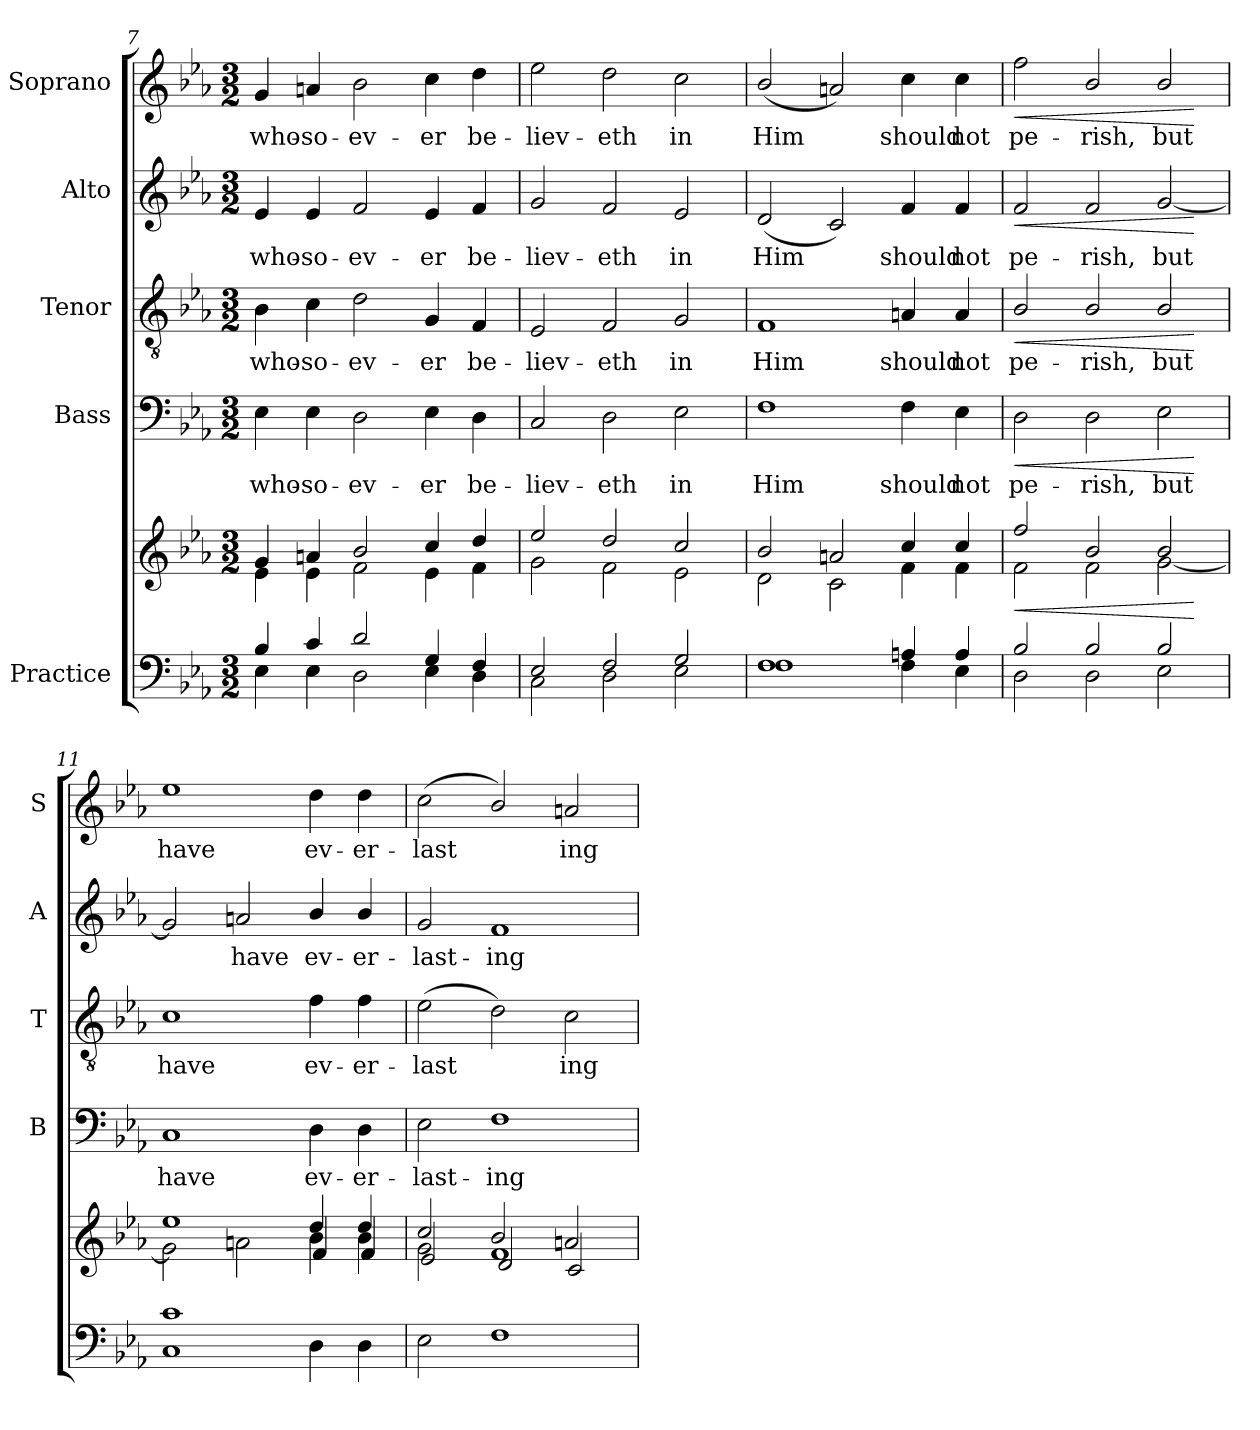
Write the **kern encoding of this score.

**kern	**kern	**dynam	**kern	**text	**dynam	**kern	**text	**dynam	**kern	**text	**dynam	**kern	**text	**dynam
*part5	*part5	*part5	*part4	*part4	*part4	*part3	*part3	*part3	*part2	*part2	*part2	*part1	*part1	*part1
*staff6	*staff5	*staff5/6	*staff4	*staff4	*staff4	*staff3	*staff3	*staff3	*staff2	*staff2	*staff2	*staff1	*staff1	*staff1
*I"Practice	*	*	*I"Bass	*	*	*I"Tenor	*	*	*I"Alto	*	*	*I"Soprano	*	*
*	*	*	*I'B	*	*	*I'T	*	*	*I'A	*	*	*I'S	*	*
*clefF4	*clefG2	*	*clefF4	*	*	*clefGv2	*	*	*clefG2	*	*	*clefG2	*	*
*k[b-e-a-]	*k[b-e-a-]	*	*k[b-e-a-]	*	*	*k[b-e-a-]	*	*	*k[b-e-a-]	*	*	*k[b-e-a-]	*	*
*E-:	*E-:	*	*E-:	*	*	*E-:	*	*	*E-:	*	*	*E-:	*	*
*M3/2	*M3/2	*	*M3/2	*	*	*M3/2	*	*	*M3/2	*	*	*M3/2	*	*
=7	=7	=7	=7	=7	=7	=7	=7	=7	=7	=7	=7	=7	=7	=7
*^	*^	*	*	*	*	*	*	*	*	*	*	*	*	*
!	!	!	!	!	!	!LO:LY:b	!	!	!LO:LY:b	!	!	!LO:LY:b	!	!	!LO:LY:b	!
4B-/	4E-\	4g/	4e-\	.	4E-\	who-	.	4B-\	who-	.	4e-/	who-	.	4g/	who-	.
!	!	!	!	!	!	!LO:LY:b	!	!	!LO:LY:b	!	!	!LO:LY:b	!	!	!LO:LY:b	!
4c/	4E-\	4an/	4e-\	.	4E-\	-so-	.	4c\	-so-	.	4e-/	-so-	.	4an/	-so-	.
!	!	!	!	!	!	!LO:LY:b	!	!	!LO:LY:b	!	!	!LO:LY:b	!	!	!LO:LY:b	!
2d/	2D\	2b-/	2f\	.	2D\	-ev-	.	2d\	-ev-	.	2f/	-ev-	.	2b-\	-ev-	.
!	!	!	!	!	!	!LO:LY:b	!	!	!LO:LY:b	!	!	!LO:LY:b	!	!	!LO:LY:b	!
4G/	4E-\	4cc/	4e-\	.	4E-\	-er	.	4G/	-er	.	4e-/	-er	.	4cc\	-er	.
!	!	!	!	!	!	!LO:LY:b	!	!	!LO:LY:b	!	!	!LO:LY:b	!	!	!LO:LY:b	!
4F/	4D\	4dd/	4f\	.	4D\	be-	.	4F/	be-	.	4f/	be-	.	4dd\	be-	.
=8	=8	=8	=8	=8	=8	=8	=8	=8	=8	=8	=8	=8	=8	=8	=8	=8
!	!	!	!	!	!	!LO:LY:b	!	!	!LO:LY:b	!	!	!LO:LY:b	!	!	!LO:LY:b	!
2E-/	2C\	2ee-/	2g\	.	2C/	-liev-	.	2E-/	-liev-	.	2g/	-liev-	.	2ee-\	-liev-	.
!	!	!	!	!	!	!LO:LY:b	!	!	!LO:LY:b	!	!	!LO:LY:b	!	!	!LO:LY:b	!
2F/	2D\	2dd/	2f\	.	2D\	-eth	.	2F/	-eth	.	2f/	-eth	.	2dd\	-eth	.
!	!	!	!	!	!	!LO:LY:b	!	!	!LO:LY:b	!	!	!LO:LY:b	!	!	!LO:LY:b	!
2G/	2E-\	2cc/	2e-\	.	2E-\	in	.	2G/	in	.	2e-/	in	.	2cc\	in	.
=9	=9	=9	=9	=9	=9	=9	=9	=9	=9	=9	=9	=9	=9	=9	=9	=9
!	!	!	!	!	!	!LO:LY:b	!	!	!LO:LY:b	!	!	!LO:LY:b	!	!	!LO:LY:b	!
1F	1F	2b-/	2d\	.	1F	Him	.	1F	Him	.	(<2d/	Him	.	(<2b-/	Him	.
.	.	2an/	2c\	.	.	.	.	.	.	.	2c/)	.	.	2an/)	.	.
!	!	!	!	!	!	!LO:LY:b	!	!	!LO:LY:b	!	!	!LO:LY:b	!	!	!LO:LY:b	!
4An/	4F\	4cc/	4f\	.	4F\	should	.	4An/	should	.	4f/	should	.	4cc\	should	.
!	!	!	!	!	!	!LO:LY:b	!	!	!LO:LY:b	!	!	!LO:LY:b	!	!	!LO:LY:b	!
4A/	4E-\	4cc/	4f\	.	4E-\	not	.	4A/	not	.	4f/	not	.	4cc\	not	.
!!LO:LB:g=z
=10	=10	=10	=10	=10	=10	=10	=10	=10	=10	=10	=10	=10	=10	=10	=10	=10
!	!	!	!	!LO:HP:b	!	!LO:LY:b	!LO:HP:b	!	!LO:LY:b	!LO:HP:b	!	!LO:LY:b	!LO:HP:b	!	!LO:LY:b	!LO:HP:b
2B-/	2D\	2ff/	2f\	<	2D\	pe-	<	2B-/	pe-	<	2f/	pe-	<	2ff\	pe-	<
!	!	!	!	!	!	!LO:LY:b	!	!	!LO:LY:b	!	!	!LO:LY:b	!	!	!LO:LY:b	!
2B-/	2D\	2b-/	2f\	.	2D\	-rish,	.	2B-/	-rish,	.	2f/	-rish,	.	2b-/	-rish,	.
!	!	!	!	!	!	!LO:LY:b	!	!	!LO:LY:b	!	!	!LO:LY:b	!	!	!LO:LY:b	!
2B-/	2E-\	2b-/	[<2g\	.	2E-\	but	.	2B-/	but	.	[2g/	but	.	2b-/	but	.
*v	*v	*	*	*	*	*	*	*	*	*	*	*	*	*	*	*
*	*v	*v	*	*	*	*	*	*	*	*	*	*	*	*	*
.	.	[	.	.	[	.	.	[	.	.	[	.	.	[
=11	=11	=11	=11	=11	=11	=11	=11	=11	=11	=11	=11	=11	=11	=11
*^	*^	*	*	*	*	*	*	*	*	*	*	*	*	*
*	*	*	*^	*	*	*	*	*	*	*	*	*	*	*	*	*
!	!	!	!	!	!	!	!LO:LY:b	!	!	!LO:LY:b	!	!	!	!	!	!LO:LY:b	!
1c	1C	1ee-	2g\]	1ryy	.	1C	have	.	1c	have	.	2g/]	.	.	1ee-	have	.
!	!	!	!	!	!	!	!	!	!	!	!	!	!LO:LY:b	!	!	!	!
.	.	.	2an\	.	.	.	.	.	.	.	.	2an/	have	.	.	.	.
!	!	!	!	!	!	!	!LO:LY:b	!	!	!LO:LY:b	!	!	!LO:LY:b	!	!	!LO:LY:b	!
2ryy	4D\	4dd/	4b-\	4f/	.	4D\	ev-	.	4f\	ev-	.	4b-/	ev-	.	4dd\	ev-	.
!	!	!	!	!	!	!	!LO:LY:b	!	!	!LO:LY:b	!	!	!LO:LY:b	!	!	!LO:LY:b	!
.	4D\	4dd/	4b-\	4f/	.	4D\	-er-	.	4f\	-er-	.	4b-/	-er-	.	4dd\	-er-	.
=12	=12	=12	=12	=12	=12	=12	=12	=12	=12	=12	=12	=12	=12	=12	=12	=12	=12
!	!	!	!	!	!	!	!LO:LY:b	!	!	!LO:LY:b	!	!	!LO:LY:b	!	!	!LO:LY:b	!
*v	*v	*	*	*	*	*	*	*	*	*	*	*	*	*	*	*	*
2E-\	2cc/	2g\	2e-/	.	2E-\	-last-	.	(>2e-\	-last­	.	2g/	-last-	.	(<2cc\	-last­	.
!	!	!	!	!	!	!LO:LY:b	!	!	!	!	!	!LO:LY:b	!	!	!	!
1F	2b-/	1f	2d/	.	1F	-ing	.	2d\)	.	.	1f	-ing	.	2b-/)	.	.
!	!	!	!	!	!	!	!	!	!LO:LY:b	!	!	!	!	!	!LO:LY:b	!
.	2an/	.	2c/	.	.	.	.	2c\	ing	.	.	.	.	2an/	ing	.
*	*v	*v	*v	*	*	*	*	*	*	*	*	*	*	*	*	*
=	=	=	=	=	=	=	=	=	=	=	=	=	=	=
*-	*-	*-	*-	*-	*-	*-	*-	*-	*-	*-	*-	*-	*-	*-
